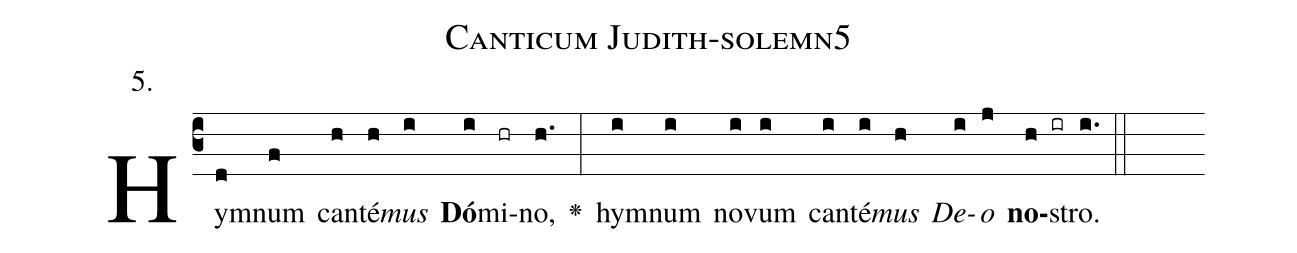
name: Canticum Judith-solemn5;
annotation: 5.;
%%
(c3)Hym(d)num(f) can(h)té(h)<i>mus</i>(i) <b>Dó</b>(i)mi(hr)no,(h.) <v>\greheightstar</v>(:) hym(i)num(i) no(i)vum(i) can(i)té(i)<i>mus</i>(h) <i>De</i>(i)<i>o</i>(j) <b>no</b>(h ir)stro.(i.) (::)


%E(i) u(h) o(i) u(j) a(h) e.(i.) (::)
